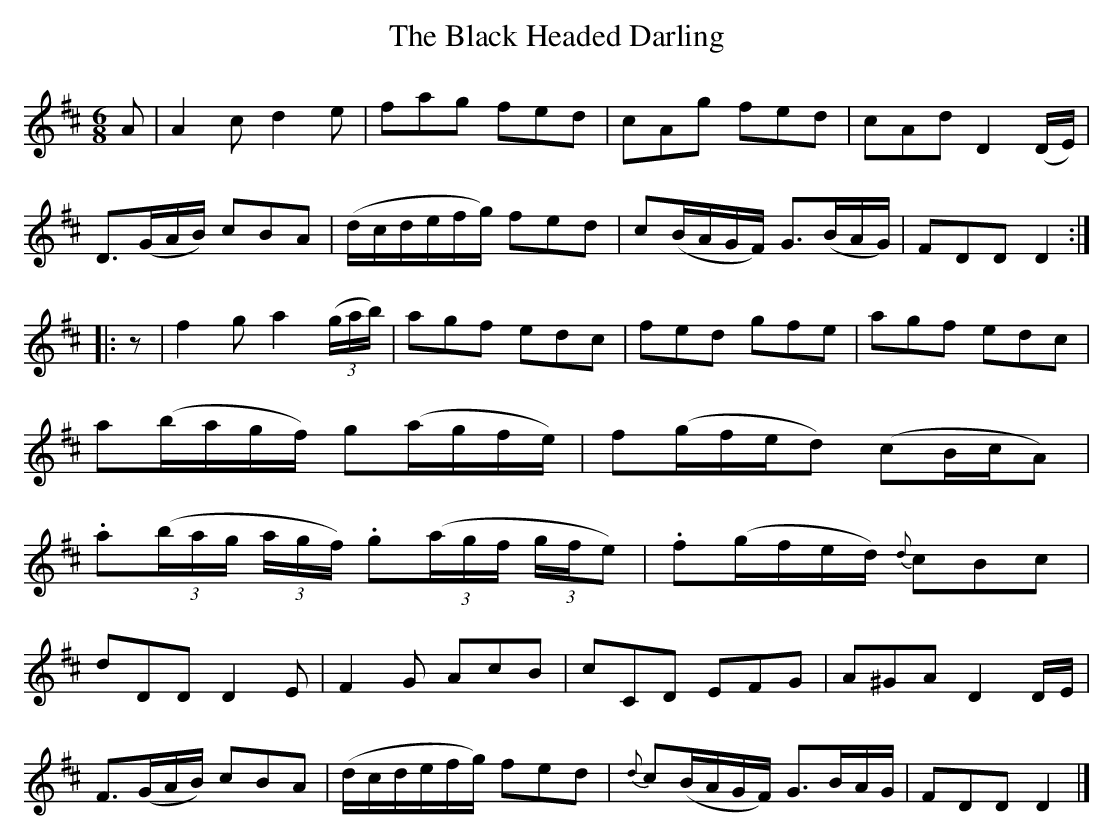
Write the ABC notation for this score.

X:1
T: The Black Headed Darling
M: 6/8
L: 1/8
K: D
A | A2 c d2 e | fag fed | cAg fed | cAd D2 (D/E/)|
D>(GA/B/) cBA |(d/c/d/e/f/g/) fed | c(B/A/G/F/) G>(BA/G/) | FDD D2 :|
|: z | f2 g a2 ((3g/a/b/) | agf edc | fed gfe | agf edc |
a(b/a/g/f/) g(a/g/f/e/) | f(g/f/e/d) (cB/c/A) |
.a((3b/a/g/ (3a/g/f/) .g((3a/g/f/ (3g/f/e) | .f(g/f/e/d/) {d}cBc |
dDD D2 E | F2 G AcB | cCD EFG | A^GA D2 D/E/ |
F>(GA/B/) cBA | (d/c/d/e/f/g/) fed | {d}c(B/A/G/F/) G>BA/G/ | FDD D2 |]
